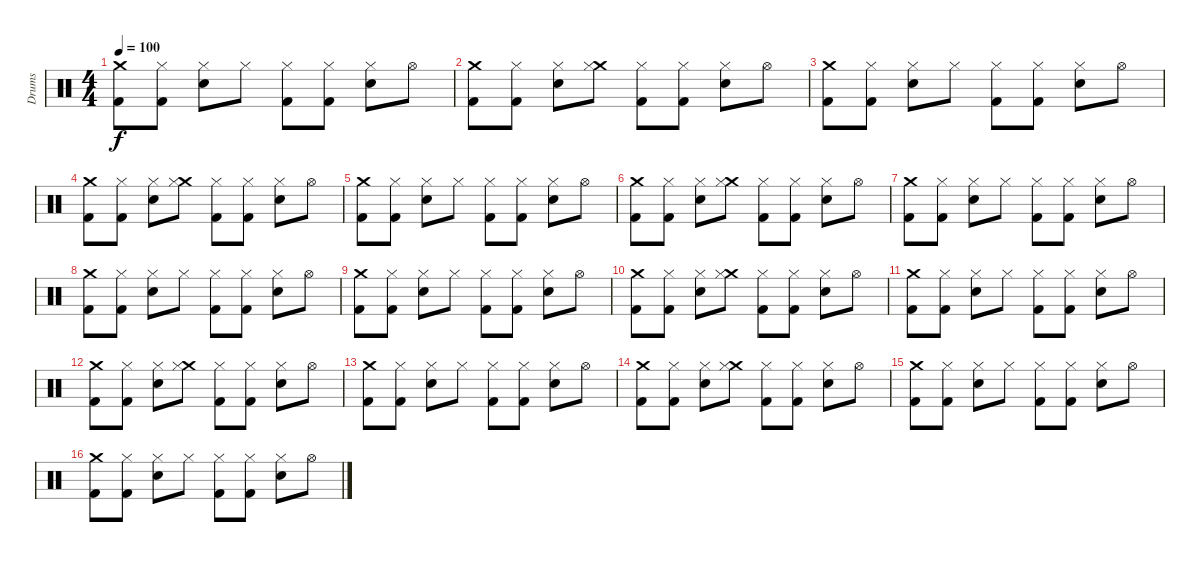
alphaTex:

\track ("Drums" "Drums") {instrument percussion}
\staff {score}
\articulation defaults
\ts (4 4)
\tempo 100
\clef neutral
\ks c
("Crash medium (hit)" "Kick (hit) 2").8{dy f} ("Hi-Hat (closed)" "Kick (hit) 2").8 ("Hi-Hat (closed)" "Snare (hit) 2").8 "Hi-Hat (closed)".8 ("Hi-Hat (closed)" "Kick (hit) 2").8 ("Hi-Hat (closed)" "Kick (hit) 2").8 ("Hi-Hat (closed)" "Snare (hit) 2").8 "Hi-Hat (open)".8 |
("Crash medium (hit)" "Kick (hit) 2").8 ("Hi-Hat (closed)" "Kick (hit) 2").8 ("Hi-Hat (closed)" "Snare (hit) 2").8 ("Crash medium (hit)" "Hi-Hat (closed)").8 ("Hi-Hat (closed)" "Kick (hit) 2").8 ("Hi-Hat (closed)" "Kick (hit) 2").8 ("Hi-Hat (closed)" "Snare (hit) 2").8 "Hi-Hat (open)".8 |
("Crash medium (hit)" "Kick (hit) 2").8 ("Hi-Hat (closed)" "Kick (hit) 2").8 ("Hi-Hat (closed)" "Snare (hit) 2").8 "Hi-Hat (closed)".8 ("Hi-Hat (closed)" "Kick (hit) 2").8 ("Hi-Hat (closed)" "Kick (hit) 2").8 ("Hi-Hat (closed)" "Snare (hit) 2").8 "Hi-Hat (open)".8 |
("Crash medium (hit)" "Kick (hit) 2").8 ("Hi-Hat (closed)" "Kick (hit) 2").8 ("Hi-Hat (closed)" "Snare (hit) 2").8 ("Crash medium (hit)" "Hi-Hat (closed)").8 ("Hi-Hat (closed)" "Kick (hit) 2").8 ("Hi-Hat (closed)" "Kick (hit) 2").8 ("Hi-Hat (closed)" "Snare (hit) 2").8 "Hi-Hat (open)".8 |
("Crash medium (hit)" "Kick (hit) 2").8 ("Hi-Hat (closed)" "Kick (hit) 2").8 ("Hi-Hat (closed)" "Snare (hit) 2").8 "Hi-Hat (closed)".8 ("Hi-Hat (closed)" "Kick (hit) 2").8 ("Hi-Hat (closed)" "Kick (hit) 2").8 ("Hi-Hat (closed)" "Snare (hit) 2").8 "Hi-Hat (open)".8 |
("Crash medium (hit)" "Kick (hit) 2").8 ("Hi-Hat (closed)" "Kick (hit) 2").8 ("Hi-Hat (closed)" "Snare (hit) 2").8 ("Crash medium (hit)" "Hi-Hat (closed)").8 ("Hi-Hat (closed)" "Kick (hit) 2").8 ("Hi-Hat (closed)" "Kick (hit) 2").8 ("Hi-Hat (closed)" "Snare (hit) 2").8 "Hi-Hat (open)".8 |
("Crash medium (hit)" "Kick (hit) 2").8 ("Hi-Hat (closed)" "Kick (hit) 2").8 ("Hi-Hat (closed)" "Snare (hit) 2").8 "Hi-Hat (closed)".8 ("Hi-Hat (closed)" "Kick (hit) 2").8 ("Hi-Hat (closed)" "Kick (hit) 2").8 ("Hi-Hat (closed)" "Snare (hit) 2").8 "Hi-Hat (open)".8 |
("Crash medium (hit)" "Kick (hit) 2").8 ("Hi-Hat (closed)" "Kick (hit) 2").8 ("Hi-Hat (closed)" "Snare (hit) 2").8 "Hi-Hat (closed)".8 ("Hi-Hat (closed)" "Kick (hit) 2").8 ("Hi-Hat (closed)" "Kick (hit) 2").8 ("Hi-Hat (closed)" "Snare (hit) 2").8 "Hi-Hat (open)".8 |
("Crash medium (hit)" "Kick (hit) 2").8 ("Hi-Hat (closed)" "Kick (hit) 2").8 ("Hi-Hat (closed)" "Snare (hit) 2").8 "Hi-Hat (closed)".8 ("Hi-Hat (closed)" "Kick (hit) 2").8 ("Hi-Hat (closed)" "Kick (hit) 2").8 ("Hi-Hat (closed)" "Snare (hit) 2").8 "Hi-Hat (open)".8 |
("Crash medium (hit)" "Kick (hit) 2").8 ("Hi-Hat (closed)" "Kick (hit) 2").8 ("Hi-Hat (closed)" "Snare (hit) 2").8 ("Crash medium (hit)" "Hi-Hat (closed)").8 ("Hi-Hat (closed)" "Kick (hit) 2").8 ("Hi-Hat (closed)" "Kick (hit) 2").8 ("Hi-Hat (closed)" "Snare (hit) 2").8 "Hi-Hat (open)".8 |
("Crash medium (hit)" "Kick (hit) 2").8 ("Hi-Hat (closed)" "Kick (hit) 2").8 ("Hi-Hat (closed)" "Snare (hit) 2").8 "Hi-Hat (closed)".8 ("Hi-Hat (closed)" "Kick (hit) 2").8 ("Hi-Hat (closed)" "Kick (hit) 2").8 ("Hi-Hat (closed)" "Snare (hit) 2").8 "Hi-Hat (open)".8 |
("Crash medium (hit)" "Kick (hit) 2").8 ("Hi-Hat (closed)" "Kick (hit) 2").8 ("Hi-Hat (closed)" "Snare (hit) 2").8 ("Crash medium (hit)" "Hi-Hat (closed)").8 ("Hi-Hat (closed)" "Kick (hit) 2").8 ("Hi-Hat (closed)" "Kick (hit) 2").8 ("Hi-Hat (closed)" "Snare (hit) 2").8 "Hi-Hat (open)".8 |
("Crash medium (hit)" "Kick (hit) 2").8 ("Hi-Hat (closed)" "Kick (hit) 2").8 ("Hi-Hat (closed)" "Snare (hit) 2").8 "Hi-Hat (closed)".8 ("Hi-Hat (closed)" "Kick (hit) 2").8 ("Hi-Hat (closed)" "Kick (hit) 2").8 ("Hi-Hat (closed)" "Snare (hit) 2").8 "Hi-Hat (open)".8 |
("Crash medium (hit)" "Kick (hit) 2").8 ("Hi-Hat (closed)" "Kick (hit) 2").8 ("Hi-Hat (closed)" "Snare (hit) 2").8 ("Crash medium (hit)" "Hi-Hat (closed)").8 ("Hi-Hat (closed)" "Kick (hit) 2").8 ("Hi-Hat (closed)" "Kick (hit) 2").8 ("Hi-Hat (closed)" "Snare (hit) 2").8 "Hi-Hat (open)".8 |
("Crash medium (hit)" "Kick (hit) 2").8 ("Hi-Hat (closed)" "Kick (hit) 2").8 ("Hi-Hat (closed)" "Snare (hit) 2").8 "Hi-Hat (closed)".8 ("Hi-Hat (closed)" "Kick (hit) 2").8 ("Hi-Hat (closed)" "Kick (hit) 2").8 ("Hi-Hat (closed)" "Snare (hit) 2").8 "Hi-Hat (open)".8 |
("Crash medium (hit)" "Kick (hit) 2").8 ("Hi-Hat (closed)" "Kick (hit) 2").8 ("Hi-Hat (closed)" "Snare (hit) 2").8 "Hi-Hat (closed)".8 ("Hi-Hat (closed)" "Kick (hit) 2").8 ("Hi-Hat (closed)" "Kick (hit) 2").8 ("Hi-Hat (closed)" "Snare (hit) 2").8 "Hi-Hat (open)".8
